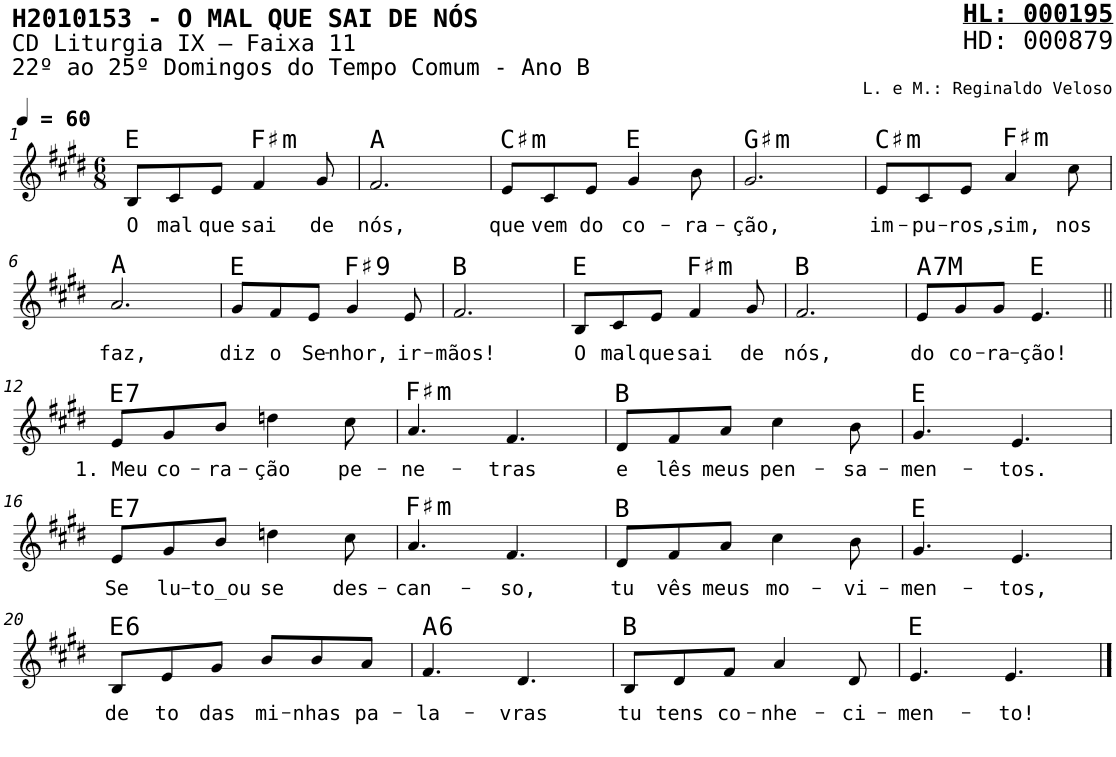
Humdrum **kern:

**kern	**text	**harte
*part1	*part1	*part1
*staff1	*staff1	*
*I"Mulheres	*	*
*stria5	*	*
*clefG2	*	*
*k[f#c#g#d#]	*	*
*M6/8	*	*
*MM60	*	*
=1	=1	=1
!	!LO:LY:b	!
8B/L	O	E:maj
!	!LO:LY:b	!
8c#/	mal	.
!	!LO:LY:b	!
8e/J	que	.
!	!LO:LY:b	!LO:H:kt=m
4f#/	sai	F#:min
!	!LO:LY:b	!
8g#/	de	.
=2	=2	=2
!	!LO:LY:b	!
2.f#/	nós,	A:maj
=3	=3	=3
!	!LO:LY:b	!LO:H:kt=m
8e/L	que	C#:min
!	!LO:LY:b	!
8c#/	vem	.
!	!LO:LY:b	!
8e/J	do	.
!	!LO:LY:b	!
4g#/	co-	E:maj
!	!LO:LY:b	!
8b\	-ra-	.
=4	=4	=4
!	!LO:LY:b	!LO:H:kt=m
2.g#/	-ção,	G#:min
=5	=5	=5
!	!LO:LY:b	!LO:H:kt=m
8e/L	im-	C#:min
!	!LO:LY:b	!
8c#/	-pu-	.
!	!LO:LY:b	!
8e/J	-ros,	.
!	!LO:LY:b	!LO:H:kt=m
4a/	sim,	F#:min
!	!LO:LY:b	!
8cc#\	nos	.
!!LO:LB:g=z
=6	=6	=6
!	!LO:LY:b	!
2.a/	faz,	A:maj
=7	=7	=7
!	!LO:LY:b	!
8g#/L	diz	E:maj
!	!LO:LY:b	!
8f#/	o	.
!	!LO:LY:b	!
8e/J	Se-	.
!	!LO:LY:b	!LO:H:kt=9
4g#/	-nhor,	F#:9
!	!LO:LY:b	!
8e/	ir-	.
=8	=8	=8
!	!LO:LY:b	!
2.f#/	-mãos!	B:maj
=9	=9	=9
!	!LO:LY:b	!
8B/L	O	E:maj
!	!LO:LY:b	!
8c#/	mal	.
!	!LO:LY:b	!
8e/J	que	.
!	!LO:LY:b	!LO:H:kt=m
4f#/	sai	F#:min
!	!LO:LY:b	!
8g#/	de	.
=10	=10	=10
!	!LO:LY:b	!
2.f#/	nós,	B:maj
=11	=11	=11
!	!LO:LY:b	!LO:H:kt=7
8e/L	do	A:7
!	!LO:LY:b	!
8g#/	co-	.
!	!LO:LY:b	!
8g#/J	-ra-	.
!	!LO:LY:b	!
4.e/	-ção!	E:maj
!!LO:LB:g=z
=12||	=12||	=12||
!	!LO:LY:b	!LO:H:kt=7
8e/L	1. Meu	E:7
!	!LO:LY:b	!
8g#/	co-	.
!	!LO:LY:b	!
8b/J	-ra-	.
!	!LO:LY:b	!
4ddn\	-ção	.
!	!LO:LY:b	!
8cc#\	pe-	.
=13	=13	=13
!	!LO:LY:b	!LO:H:kt=m
4.a/	-ne-	F#:min
!	!LO:LY:b	!
4.f#/	-tras	.
=14	=14	=14
!	!LO:LY:b	!
8d#/L	e	B:maj
!	!LO:LY:b	!
8f#/	lês	.
!	!LO:LY:b	!
8a/J	meus	.
!	!LO:LY:b	!
4cc#\	pen-	.
!	!LO:LY:b	!
8b\	-sa-	.
=15	=15	=15
!	!LO:LY:b	!
4.g#/	-men-	E:maj
!	!LO:LY:b	!
4.e/	-tos.	.
!!LO:LB:g=z
=16	=16	=16
!	!LO:LY:b	!LO:H:kt=7
8e/L	Se	E:7
!	!LO:LY:b	!
8g#/	lu-	.
!	!LO:LY:b	!
8b/J	-to_ou	.
!	!LO:LY:b	!
4ddn\	se	.
!	!LO:LY:b	!
8cc#\	des-	.
=17	=17	=17
!	!LO:LY:b	!LO:H:kt=m
4.a/	-can-	F#:min
!	!LO:LY:b	!
4.f#/	-so,	.
=18	=18	=18
!	!LO:LY:b	!
8d#/L	tu	B:maj
!	!LO:LY:b	!
8f#/	vês	.
!	!LO:LY:b	!
8a/J	meus	.
!	!LO:LY:b	!
4cc#\	mo-	.
!	!LO:LY:b	!
8b\	-vi-	.
=19	=19	=19
!	!LO:LY:b	!
4.g#/	-men-	E:maj
!	!LO:LY:b	!
4.e/	-tos,	.
!!LO:LB:g=z
=20	=20	=20
!	!LO:LY:b	!LO:H:kt=6
8B/L	de	E:maj6
!	!LO:LY:b	!
8e/	to	.
!	!LO:LY:b	!
8g#/J	das	.
!	!LO:LY:b	!
8b/L	mi-	.
!	!LO:LY:b	!
8b/	-nhas	.
!	!LO:LY:b	!
8a/J	pa-	.
=21	=21	=21
!	!LO:LY:b	!LO:H:kt=6
4.f#/	-la-	A:maj6
!	!LO:LY:b	!
4.d#/	-vras	.
=22	=22	=22
!	!LO:LY:b	!
8B/L	tu	B:maj
!	!LO:LY:b	!
8d#/	tens	.
!	!LO:LY:b	!
8f#/J	co-	.
!	!LO:LY:b	!
4a/	-nhe-	.
!	!LO:LY:b	!
8d#/	-ci-	.
=23	=23	=23
!	!LO:LY:b	!
4.e/	-men-	E:maj
!	!LO:LY:b	!
4.e/	-to!	.
==	==	==
*-	*-	*-
